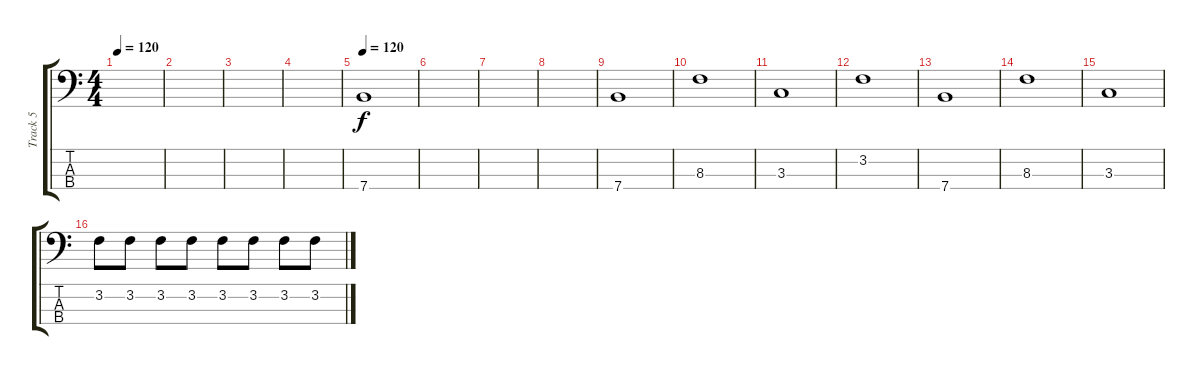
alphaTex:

\track ("Track 5" "Track 5") {instrument slapbass2}
\staff {score tabs}
\tuning (G2 D2 A1 E1) {hide}
\ts (4 4)
\tempo 120
\clef f4
\ks c
|
|
|
|
\tempo 120
7.4.1 |
|
|
|
7.4.1 |
8.3.1 |
3.3.1 |
3.2.1 |
7.4.1 |
8.3.1 |
3.3.1 |
3.2.8 3.2.8 3.2.8 3.2.8 3.2.8 3.2.8 3.2.8 3.2.8
